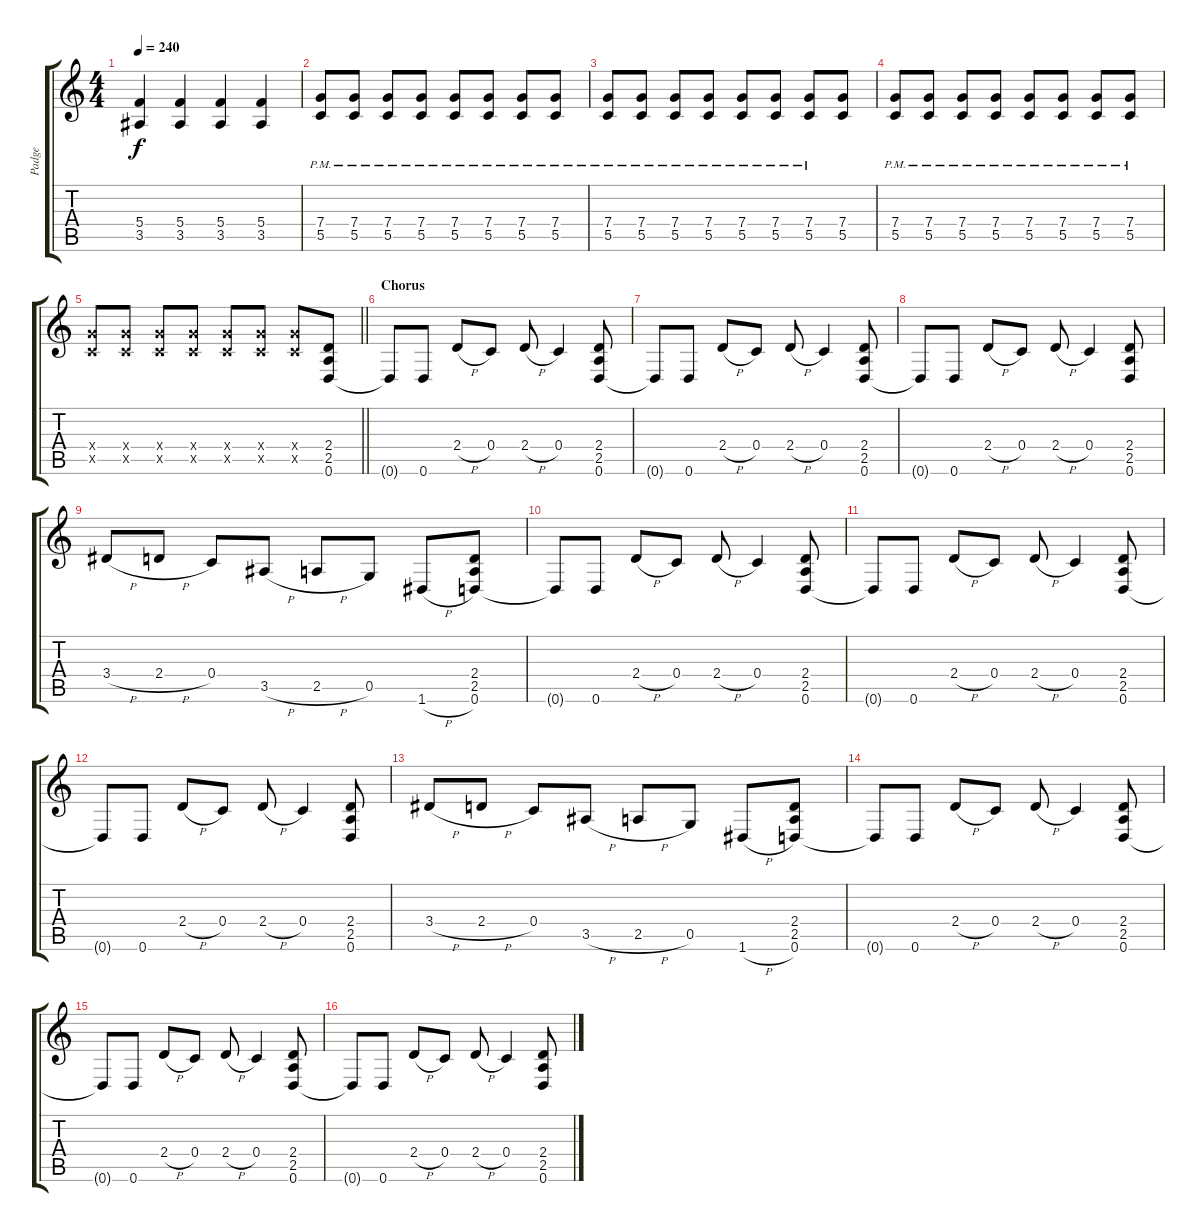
\track ("Padge" "Padge") {instrument distortionguitar}
\staff {score tabs}
\tuning (D4 A3 F3 C3 G2 D2) {hide}
\ts (4 4)
\tempo 240
\clef g2
\ks c
(5.4 3.5).4{dy f} (5.4 3.5).4 (5.4 3.5).4 (5.4 3.5).4 |
(7.4{pm} 5.5{pm}).8 (7.4{pm} 5.5{pm}).8 (7.4{pm} 5.5{pm}).8 (7.4{pm} 5.5{pm}).8 (7.4{pm} 5.5{pm}).8 (7.4{pm} 5.5{pm}).8 (7.4{pm} 5.5{pm}).8 (7.4{pm} 5.5{pm}).8 |
(7.4{pm} 5.5{pm}).8 (7.4{pm} 5.5{pm}).8 (7.4{pm} 5.5{pm}).8 (7.4{pm} 5.5{pm}).8 (7.4{pm} 5.5{pm}).8 (7.4{pm} 5.5{pm}).8 (7.4{pm} 5.5{pm}).8 (7.4 5.5).8 |
(7.4{pm} 5.5{pm}).8 (7.4{pm} 5.5{pm}).8 (7.4{pm} 5.5{pm}).8 (7.4{pm} 5.5{pm}).8 (7.4{pm} 5.5{pm}).8 (7.4{pm} 5.5{pm}).8 (7.4{pm} 5.5{pm}).8 (7.4{pm} 5.5{pm}).8 |
\barLineRight lightlight
(7.4{x} 5.5{x}).8 (7.4{x} 5.5{x}).8 (7.4{x} 5.5{x}).8 (7.4{x} 5.5{x}).8 (7.4{x} 5.5{x}).8 (7.4{x} 5.5{x}).8 (7.4{x} 5.5{x}).8 (2.4 2.5 0.6).8 |
\section ("" "Chorus")
0.6{t}.8 0.6.8 2.4{h}.8 0.4.8 2.4{h}.8 0.4.4 (2.4 2.5 0.6).8 |
0.6{t}.8 0.6.8 2.4{h}.8 0.4.8 2.4{h}.8 0.4.4 (2.4 2.5 0.6).8 |
0.6{t}.8 0.6.8 2.4{h}.8 0.4.8 2.4{h}.8 0.4.4 (2.4 2.5 0.6).8 |
3.4{h}.8 2.4{h}.8 0.4.8 3.5{h}.8 2.5{h}.8 0.5.8 1.6{h}.8 (2.4 2.5 0.6).8 |
0.6{t}.8 0.6.8 2.4{h}.8 0.4.8 2.4{h}.8 0.4.4 (2.4 2.5 0.6).8 |
0.6{t}.8 0.6.8 2.4{h}.8 0.4.8 2.4{h}.8 0.4.4 (2.4 2.5 0.6).8 |
0.6{t}.8 0.6.8 2.4{h}.8 0.4.8 2.4{h}.8 0.4.4 (2.4 2.5 0.6).8 |
3.4{h}.8 2.4{h}.8 0.4.8 3.5{h}.8 2.5{h}.8 0.5.8 1.6{h}.8 (2.4 2.5 0.6).8 |
0.6{t}.8 0.6.8 2.4{h}.8 0.4.8 2.4{h}.8 0.4.4 (2.4 2.5 0.6).8 |
0.6{t}.8 0.6.8 2.4{h}.8 0.4.8 2.4{h}.8 0.4.4 (2.4 2.5 0.6).8 |
0.6{t}.8 0.6.8 2.4{h}.8 0.4.8 2.4{h}.8 0.4.4 (2.4 2.5 0.6).8
